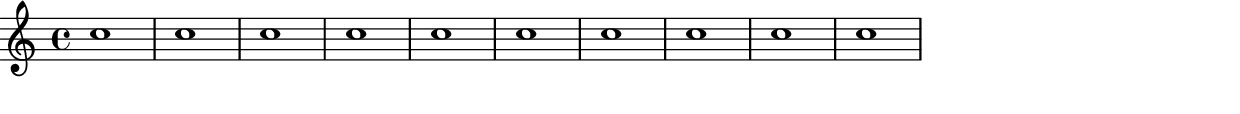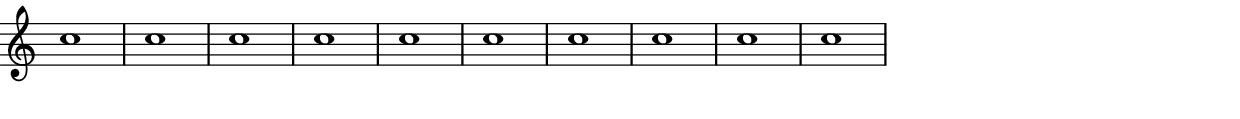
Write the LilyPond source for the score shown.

%% Generated by lilypond-book
%% Options: [exampleindent=10.16\mm,indent=0\mm,line-width=160\mm,paper-height=845.047\pt,paper-width=597.508\pt,papersize='(cons (* 597.508 pt) (* 845.047 pt))]
\include "lilypond-book-preamble.ly"


% ****************************************************************
% Start cut-&-pastable-section
% ****************************************************************

#(ly:set-option 'eps-box-padding 3.000000)



\paper {
  #(set-paper-size '(cons (* 597.508 pt) (* 845.047 pt)))
  indent = 0\mm
  line-width = 160\mm
  % offset the left padding, also add 1mm as lilypond creates cropped
  % images with a little space on the right
  line-width = #(- line-width (* mm  3.000000) (* mm 1))
}

\layout {
  
}




% ****************************************************************
% ly snippet:
% ****************************************************************
\sourcefilename "/lilypond-2.25.16/input/regression/spacing-ragged-last.ly"
\sourcefileline 0
\version "2.19.21"

\header {

  texidoc = "If @code{ragged-last} is set, the systems are broken
    similar to paragraph formatting in text: the last line is
    unjustified. "

}

\layout{
  ragged-last = ##t
}

\relative \new Staff { \repeat unfold 20 { c''1 } }




% ****************************************************************
% end ly snippet
% ****************************************************************
